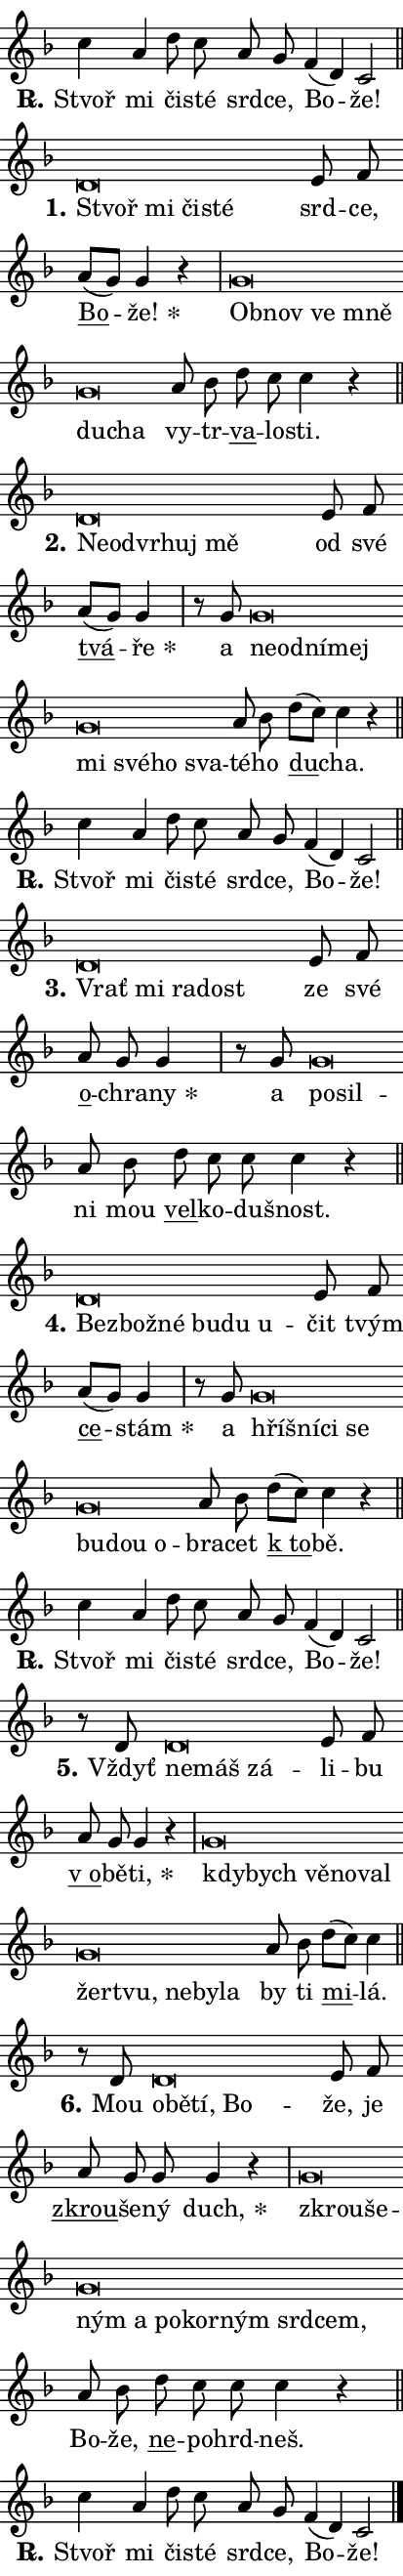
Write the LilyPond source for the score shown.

\version "2.24.0"
\header { tagline = "" }
\paper {
  indent = 0\cm
  top-margin = 0\cm
  right-margin = 0\cm
  bottom-margin = 0\cm
  left-margin = 0\cm
  paper-width = 7\cm
  page-breaking = #ly:one-page-breaking
  system-system-spacing.basic-distance = #11
  score-system-spacing.basic-distance = #11
  ragged-last = ##f
}


%% Author: Thomas Morley
%% https://lists.gnu.org/archive/html/lilypond-user/2020-05/msg00002.html
#(define (line-position grob)
"Returns position of @var[grob} in current system:
   @code{'start}, if at first time-step
   @code{'end}, if at last time-step
   @code{'middle} otherwise
"
  (let* ((col (ly:item-get-column grob))
         (ln (ly:grob-object col 'left-neighbor))
         (rn (ly:grob-object col 'right-neighbor))
         (col-to-check-left (if (ly:grob? ln) ln col))
         (col-to-check-right (if (ly:grob? rn) rn col))
         (break-dir-left
           (and
             (ly:grob-property col-to-check-left 'non-musical #f)
             (ly:item-break-dir col-to-check-left)))
         (break-dir-right
           (and
             (ly:grob-property col-to-check-right 'non-musical #f)
             (ly:item-break-dir col-to-check-right))))
        (cond ((eqv? 1 break-dir-left) 'start)
              ((eqv? -1 break-dir-right) 'end)
              (else 'middle))))

#(define (tranparent-at-line-position vctor)
  (lambda (grob)
  "Relying on @code{line-position} select the relevant enry from @var{vctor}.
Used to determine transparency,"
    (case (line-position grob)
      ((end) (not (vector-ref vctor 0)))
      ((middle) (not (vector-ref vctor 1)))
      ((start) (not (vector-ref vctor 2))))))

noteHeadBreakVisibility =
#(define-music-function (break-visibility)(vector?)
"Makes @code{NoteHead}s transparent relying on @var{break-visibility}"
#{
  \override NoteHead.transparent =
    #(tranparent-at-line-position break-visibility)
#})

#(define delete-ledgers-for-transparent-note-heads
  (lambda (grob)
    "Reads whether a @code{NoteHead} is transparent.
If so this @code{NoteHead} is removed from @code{'note-heads} from
@var{grob}, which is supposed to be @code{LedgerLineSpanner}.
As a result ledgers are not printed for this @code{NoteHead}"
    (let* ((nhds-array (ly:grob-object grob 'note-heads))
           (nhds-list
             (if (ly:grob-array? nhds-array)
                 (ly:grob-array->list nhds-array)
                 '()))
           ;; Relies on the transparent-property being done before
           ;; Staff.LedgerLineSpanner.after-line-breaking is executed.
           ;; This is fragile ...
           (to-keep
             (remove
               (lambda (nhd)
                 (ly:grob-property nhd 'transparent #f))
               nhds-list)))
      ;; TODO find a better method to iterate over grob-arrays, similiar
      ;; to filter/remove etc for lists
      ;; For now rebuilt from scratch
      (set! (ly:grob-object grob 'note-heads)  '())
      (for-each
        (lambda (nhd)
          (ly:pointer-group-interface::add-grob grob 'note-heads nhd))
        to-keep))))

hideNotes = {
  \noteHeadBreakVisibility #begin-of-line-visible
}
unHideNotes = {
  \noteHeadBreakVisibility #all-visible
}

% work-around for resetting accidentals
% https://lilypond.org/doc/v2.23/Documentation/notation/displaying-rhythms#unmetered-music
cadenzaMeasure = {
  \cadenzaOff
  \partial 1024 s1024
  \cadenzaOn
}

#(define-markup-command (accent layout props text) (markup?)
  "Underline accented syllable"
  (interpret-markup layout props
    #{\markup \override #'(offset . 4.3) \underline { #text }#}))

responsum = \markup \concat {
  "R" \hspace #-1.05 \path #0.1 #'((moveto 0 0.07) (lineto 0.9 0.8)) \hspace #0.05 "."
}

\layout {
    \context {
        \Staff
        \remove "Time_signature_engraver"
        \override LedgerLineSpanner.after-line-breaking = #delete-ledgers-for-transparent-note-heads
    }
    \context {
        \Voice {
            \override NoteHead.output-attributes = #'((class . "notehead"))
            \override Hairpin.height = #0.55
        }
    }
    \context {
        \Lyrics {
            \override StanzaNumber.output-attributes = #'((class . "stanzanumber"))
            \override LyricSpace.minimum-distance = #0.9
            \override LyricText.font-name = #"TeX Gyre Schola"
            \override LyricText.font-size = 1
            \override StanzaNumber.font-name = #"TeX Gyre Schola Bold"
            \override StanzaNumber.font-size = 1
        }
    }
}

% magnetic-lyrics.ily
%
%   written by
%     Jean Abou Samra <jean@abou-samra.fr>
%     Werner Lemberg <wl@gnu.org>
%
%   adapted by
%     Jiri Hon <jiri.hon@gmail.com>
%
% Version 2022-Apr-15

% https://www.mail-archive.com/lilypond-user@gnu.org/msg149350.html

#(define (Left_hyphen_pointer_engraver context)
   "Collect syllable-hyphen-syllable occurrences in lyrics and store
them in properties.  This engraver only looks to the left.  For
example, if the lyrics input is @code{foo -- bar}, it does the
following.

@itemize @bullet
@item
Set the @code{text} property of the @code{LyricHyphen} grob between
@q{foo} and @q{bar} to @code{foo}.

@item
Set the @code{left-hyphen} property of the @code{LyricText} grob with
text @q{foo} to the @code{LyricHyphen} grob between @q{foo} and
@q{bar}.
@end itemize

Use this auxiliary engraver in combination with the
@code{lyric-@/text::@/apply-@/magnetic-@/offset!} hook."
   (let ((hyphen #f)
         (text #f))
     (make-engraver
      (acknowledgers
       ((lyric-syllable-interface engraver grob source-engraver)
        (set! text grob)))
      (end-acknowledgers
       ((lyric-hyphen-interface engraver grob source-engraver)
        ;(when (not (grob::has-interface grob 'lyric-space-interface))
          (set! hyphen grob)));)
      ((stop-translation-timestep engraver)
       (when (and text hyphen)
         (ly:grob-set-object! text 'left-hyphen hyphen))
       (set! text #f)
       (set! hyphen #f)))))

#(define (lyric-text::apply-magnetic-offset! grob)
   "If the space between two syllables is less than the value in
property @code{LyricText@/.details@/.squash-threshold}, move the right
syllable to the left so that it gets concatenated with the left
syllable.

Use this function as a hook for
@code{LyricText@/.after-@/line-@/breaking} if the
@code{Left_@/hyphen_@/pointer_@/engraver} is active."
   (let ((hyphen (ly:grob-object grob 'left-hyphen #f)))
     (when hyphen
       (let ((left-text (ly:spanner-bound hyphen LEFT)))
         (when (grob::has-interface left-text 'lyric-syllable-interface)
           (let* ((common (ly:grob-common-refpoint grob left-text X))
                  (this-x-ext (ly:grob-extent grob common X))
                  (left-x-ext
                   (begin
                     ;; Trigger magnetism for left-text.
                     (ly:grob-property left-text 'after-line-breaking)
                     (ly:grob-extent left-text common X)))
                  ;; `delta` is the gap width between two syllables.
                  (delta (- (interval-start this-x-ext)
                            (interval-end left-x-ext)))
                  (details (ly:grob-property grob 'details))
                  (threshold (assoc-get 'squash-threshold details 0.2)))
             (when (< delta threshold)
               (let* (;; We have to manipulate the input text so that
                      ;; ligatures crossing syllable boundaries are not
                      ;; disabled.  For languages based on the Latin
                      ;; script this is essentially a beautification.
                      ;; However, for non-Western scripts it can be a
                      ;; necessity.
                      (lt (ly:grob-property left-text 'text))
                      (rt (ly:grob-property grob 'text))
                      (is-space (grob::has-interface hyphen 'lyric-space-interface))
                      (space (if is-space " " ""))
                      (space-markup (grob-interpret-markup grob " "))
                      (space-size (interval-length (ly:stencil-extent space-markup X)))
                      (extra-delta (if is-space space-size 0))
                      ;; Append new syllable.
                      (ltrt-space (if (and (string? lt) (string? rt))
                                (string-append lt space rt)
                                (make-concat-markup (list lt space rt))))
                      ;; Right-align `ltrt` to the right side.
                      (ltrt-space-markup (grob-interpret-markup
                               grob
                               (make-translate-markup
                                (cons (interval-length this-x-ext) 0)
                                (make-right-align-markup ltrt-space)))))
                 (begin
                   ;; Don't print `left-text`.
                   (ly:grob-set-property! left-text 'stencil #f)
                   ;; Set text and stencil (which holds all collected
                   ;; syllables so far) and shift it to the left.
                   (ly:grob-set-property! grob 'text ltrt-space)
                   (ly:grob-set-property! grob 'stencil ltrt-space-markup)
                   (ly:grob-translate-axis! grob (- (- delta extra-delta)) X))))))))))


#(define (lyric-hyphen::displace-bounds-first grob)
   ;; Make very sure this callback isn't triggered too early.
   (let ((left (ly:spanner-bound grob LEFT))
         (right (ly:spanner-bound grob RIGHT)))
     (ly:grob-property left 'after-line-breaking)
     (ly:grob-property right 'after-line-breaking)
     (ly:lyric-hyphen::print grob)))

squashThreshold = #0.4

\layout {
  \context {
    \Lyrics
    \consists #Left_hyphen_pointer_engraver
    \override LyricText.after-line-breaking =
      #lyric-text::apply-magnetic-offset!
    \override LyricHyphen.stencil = #lyric-hyphen::displace-bounds-first
    \override LyricText.details.squash-threshold = \squashThreshold
    \override LyricHyphen.minimum-distance = 0
    \override LyricHyphen.minimum-length = \squashThreshold
  }
}

squash = \override LyricText.details.squash-threshold = 9999
unSquash = \override LyricText.details.squash-threshold = \squashThreshold

left = \override LyricText.self-alignment-X = #LEFT
unLeft = \revert LyricText.self-alignment-X

starOffset = #(lambda (grob) 
                (let ((x_offset (ly:self-alignment-interface::aligned-on-x-parent grob)))
                  (if (= x_offset 0) 0 (+ x_offset 1.2))))

star = #(define-music-function (syllable)(string?)
"Append star separator at the end of a syllable"
#{
  \once \override LyricText.X-offset = #starOffset
  \lyricmode { \markup {
    #syllable
    \override #'((font-name . "TeX Gyre Schola Bold")) \hspace #0.2 \lower #0.65 \larger "*"
  } }
#})

starAccent = #(define-music-function (syllable)(string?)
"Append star separator at the end of a syllable and make accent"
#{
  \once \override LyricText.X-offset = #starOffset
  \lyricmode { \markup {
    \accent #syllable
    \override #'((font-name . "TeX Gyre Schola Bold")) \hspace #0.2 \lower #0.65 \larger "*"
  } }
#})

breath = #(define-music-function (syllable)(string?)
"Append breathing indicator at the end of a syllable"
#{
  \lyricmode { \markup { #syllable "+" } }
#})

optionalBreath = #(define-music-function (syllable)(string?)
"Append optional breathing indicator at the end of a syllable"
#{
  \lyricmode { \markup { #syllable "(+)" } }
#})


\score {
    <<
        \new Voice = "melody" { \cadenzaOn \key f \major \relative { c''4 a d8 c a g \bar "" f4( d) c2 \cadenzaMeasure \bar "||" \break } }
        \new Lyrics \lyricsto "melody" { \lyricmode { \set stanza = \responsum
Stvoř mi či -- sté srd -- ce, Bo -- že! } }
    >>
    \layout {}
}

\score {
    <<
        \new Voice = "melody" { \cadenzaOn \key f \major \relative { d'\breve*1/16 \hideNotes \breve*1/16 \bar "" \breve*1/16 \breve*1/16 \bar "" \unHideNotes e8 f \bar "" a[( g)] g4 r \cadenzaMeasure \bar "|" g\breve*1/16 \hideNotes \breve*1/16 \bar "" \breve*1/16 \bar "" \breve*1/16 \bar "" \breve*1/16 \breve*1/16 \bar "" \unHideNotes a8 bes \bar "" d c c4 r \cadenzaMeasure \bar "||" \break } }
        \new Lyrics \lyricsto "melody" { \lyricmode { \set stanza = "1."
\left Stvoř \squash mi či -- sté \unLeft \unSquash srd -- ce, \markup \accent Bo -- \star že! \left Ob -- \squash nov ve mně du -- cha \unLeft \unSquash vy -- tr -- \markup \accent va -- lo -- sti. } }
    >>
    \layout {}
}

\score {
    <<
        \new Voice = "melody" { \cadenzaOn \key f \major \relative { d'\breve*1/16 \hideNotes \breve*1/16 \bar "" \breve*1/16 \bar "" \breve*1/16 \breve*1/16 \bar "" \unHideNotes e8 f \bar "" a[( g)] g4 \cadenzaMeasure \bar "|" r8 g8 g\breve*1/16 \hideNotes \breve*1/16 \bar "" \breve*1/16 \bar "" \breve*1/16 \bar "" \breve*1/16 \bar "" \breve*1/16 \bar "" \breve*1/16 \breve*1/16 \bar "" \unHideNotes a8 bes \bar "" d[( c)] c4 r \cadenzaMeasure \bar "||" \break } }
        \new Lyrics \lyricsto "melody" { \lyricmode { \set stanza = "2."
\left Ne -- \squash od -- vr -- huj mě \unLeft \unSquash od své \markup \accent tvá -- \star ře a \left ne -- \squash od -- ní -- mej mi své -- ho sva -- \unLeft \unSquash té -- ho \markup \accent du -- cha. } }
    >>
    \layout {}
}

\score {
    <<
        \new Voice = "melody" { \cadenzaOn \key f \major \relative { c''4 a d8 c a g \bar "" f4( d) c2 \cadenzaMeasure \bar "||" \break } }
        \new Lyrics \lyricsto "melody" { \lyricmode { \set stanza = \responsum
Stvoř mi či -- sté srd -- ce, Bo -- že! } }
    >>
    \layout {}
}

\score {
    <<
        \new Voice = "melody" { \cadenzaOn \key f \major \relative { d'\breve*1/16 \hideNotes \breve*1/16 \bar "" \breve*1/16 \breve*1/16 \bar "" \unHideNotes e8 f \bar "" a g g4 \cadenzaMeasure \bar "|" r8 g8 g\breve*1/16 \hideNotes \breve*1/16 \bar "" \unHideNotes a8 bes \bar "" d c c c4 r \cadenzaMeasure \bar "||" \break } }
        \new Lyrics \lyricsto "melody" { \lyricmode { \set stanza = "3."
\left Vrať \squash mi ra -- dost \unLeft \unSquash ze své \markup \accent o -- chra -- \star ny a \left po -- \squash sil -- \unLeft \unSquash ni mou \markup \accent vel -- ko -- du -- šnost. } }
    >>
    \layout {}
}

\score {
    <<
        \new Voice = "melody" { \cadenzaOn \key f \major \relative { d'\breve*1/16 \hideNotes \breve*1/16 \bar "" \breve*1/16 \bar "" \breve*1/16 \bar "" \breve*1/16 \breve*1/16 \bar "" \unHideNotes e8 f \bar "" a[( g)] g4 \cadenzaMeasure \bar "|" r8 g8 g\breve*1/16 \hideNotes \breve*1/16 \bar "" \breve*1/16 \bar "" \breve*1/16 \bar "" \breve*1/16 \bar "" \breve*1/16 \breve*1/16 \bar "" \unHideNotes a8 bes \bar "" d[( c)] c4 r \cadenzaMeasure \bar "||" \break } }
        \new Lyrics \lyricsto "melody" { \lyricmode { \set stanza = "4."
\left Bez -- \squash bož -- né bu -- du u -- \unLeft \unSquash čit tvým \markup \accent ce -- \star stám a \left hří -- \squash šní -- ci se bu -- dou o -- \unLeft \unSquash bra -- cet \markup \accent "k to" -- bě. } }
    >>
    \layout {}
}

\score {
    <<
        \new Voice = "melody" { \cadenzaOn \key f \major \relative { c''4 a d8 c a g \bar "" f4( d) c2 \cadenzaMeasure \bar "||" \break } }
        \new Lyrics \lyricsto "melody" { \lyricmode { \set stanza = \responsum
Stvoř mi či -- sté srd -- ce, Bo -- že! } }
    >>
    \layout {}
}

\score {
    <<
        \new Voice = "melody" { \cadenzaOn \key f \major \relative { r8 d'8 d\breve*1/16 \hideNotes \breve*1/16 \breve*1/16 \bar "" \unHideNotes e8 f \bar "" a g g4 r \cadenzaMeasure \bar "|" g\breve*1/16 \hideNotes \breve*1/16 \bar "" \breve*1/16 \bar "" \breve*1/16 \bar "" \breve*1/16 \bar "" \breve*1/16 \bar "" \breve*1/16 \bar "" \breve*1/16 \bar "" \breve*1/16 \breve*1/16 \bar "" \unHideNotes a8 bes \bar "" d[( c)] c4 \cadenzaMeasure \bar "||" \break } }
        \new Lyrics \lyricsto "melody" { \lyricmode { \set stanza = "5."
Vždyť \left ne -- \squash máš zá -- \unLeft \unSquash li -- bu \markup \accent "v o" -- bě -- \star ti, \left kdy -- \squash bych vě -- no -- val žer -- tvu, ne -- by -- la \unLeft \unSquash by ti \markup \accent mi -- lá. } }
    >>
    \layout {}
}

\score {
    <<
        \new Voice = "melody" { \cadenzaOn \key f \major \relative { r8 d'8 d\breve*1/16 \hideNotes \breve*1/16 \bar "" \breve*1/16 \breve*1/16 \bar "" \unHideNotes e8 f \bar "" a g g g4 r \cadenzaMeasure \bar "|" g\breve*1/16 \hideNotes \breve*1/16 \bar "" \breve*1/16 \bar "" \breve*1/16 \bar "" \breve*1/16 \bar "" \breve*1/16 \bar "" \breve*1/16 \bar "" \breve*1/16 \breve*1/16 \bar "" \unHideNotes a8 bes \bar "" d c c c4 r \cadenzaMeasure \bar "||" \break } }
        \new Lyrics \lyricsto "melody" { \lyricmode { \set stanza = "6."
Mou \left o -- \squash bě -- tí, Bo -- \unLeft \unSquash že, je \markup \accent zkrou -- še -- ný \star duch, \left zkrou -- \squash še -- ným a po -- kor -- ným srd -- cem, \unLeft \unSquash Bo -- že, \markup \accent ne -- po -- hrd -- neš. } }
    >>
    \layout {}
}

\score {
    <<
        \new Voice = "melody" { \cadenzaOn \key f \major \relative { c''4 a d8 c a g \bar "" f4( d) c2 \cadenzaMeasure \bar "||" \break } \bar "|." }
        \new Lyrics \lyricsto "melody" { \lyricmode { \set stanza = \responsum
Stvoř mi či -- sté srd -- ce, Bo -- že! } }
    >>
    \layout {}
}
